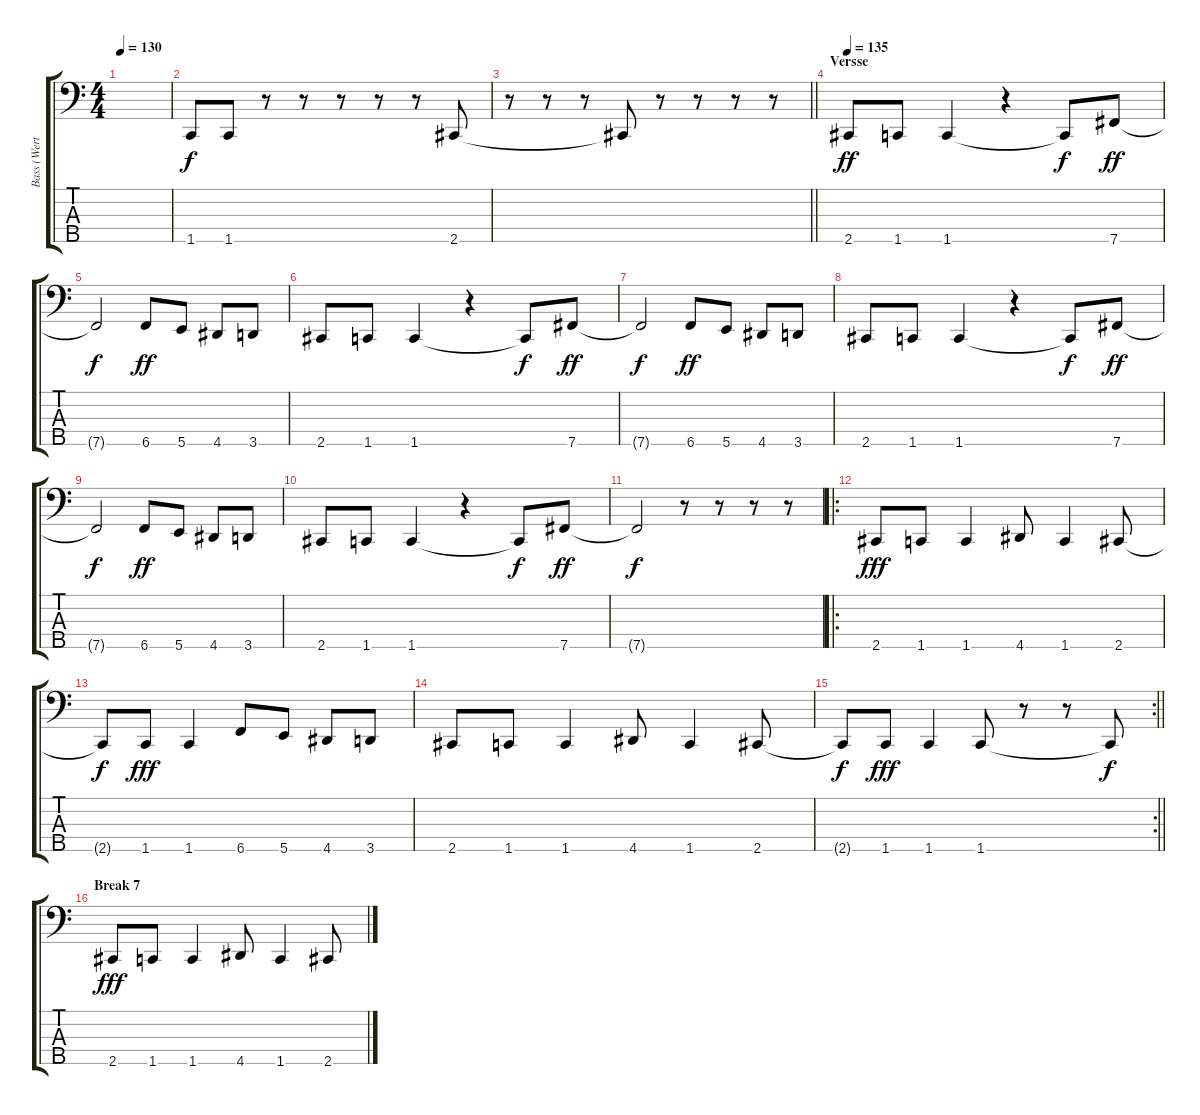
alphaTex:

\track ("Bass (Werther)" "Bass (Wert") {instrument electricbasspick}
\staff {score tabs}
\tuning (G2 D2 A1 E1 B0) {hide}
\ts (4 4)
\tempo 130
\clef f4
\ks c
|
1.5.8 1.5.8 r.8 r.8 r.8 r.8 r.8 2.5.8 |
\barLineRight lightlight
r.8 r.8 r.8 2.5{t}.8{dy f} r.8 r.8 r.8 r.8 |
\section ("" "Versse")
\tempo 135
2.5.8{dy ff} 1.5.8 1.5.4 r.4 1.5{t}.8{dy f} 7.5.8{dy ff} |
7.5{t}.2{dy f} 6.5.8{dy ff} 5.5.8 4.5.8 3.5.8 |
2.5.8 1.5.8 1.5.4 r.4 1.5{t}.8{dy f} 7.5.8{dy ff} |
7.5{t}.2{dy f} 6.5.8{dy ff} 5.5.8 4.5.8 3.5.8 |
2.5.8 1.5.8 1.5.4 r.4 1.5{t}.8{dy f} 7.5.8{dy ff} |
7.5{t}.2{dy f} 6.5.8{dy ff} 5.5.8 4.5.8 3.5.8 |
2.5.8 1.5.8 1.5.4 r.4 1.5{t}.8{dy f} 7.5.8{dy ff} |
7.5{t}.2{dy f} r.8 r.8 r.8 r.8 |
\ro
2.5.8{dy fff} 1.5.8 1.5.4 4.5.8 1.5.4 2.5.8 |
2.5{t}.8{dy f} 1.5.8{dy fff} 1.5.4 6.5.8 5.5.8 4.5.8 3.5.8 |
2.5.8 1.5.8 1.5.4 4.5.8 1.5.4 2.5.8 |
\rc 2
\barLineRight lightlight
2.5{t}.8{dy f} 1.5.8{dy fff} 1.5.4 1.5.8 r.8 r.8 1.5{t}.8{dy f} |
\section ("" "Break 7")
2.5.8{dy fff volume 13} 1.5.8 1.5.4 4.5.8 1.5.4 2.5.8
